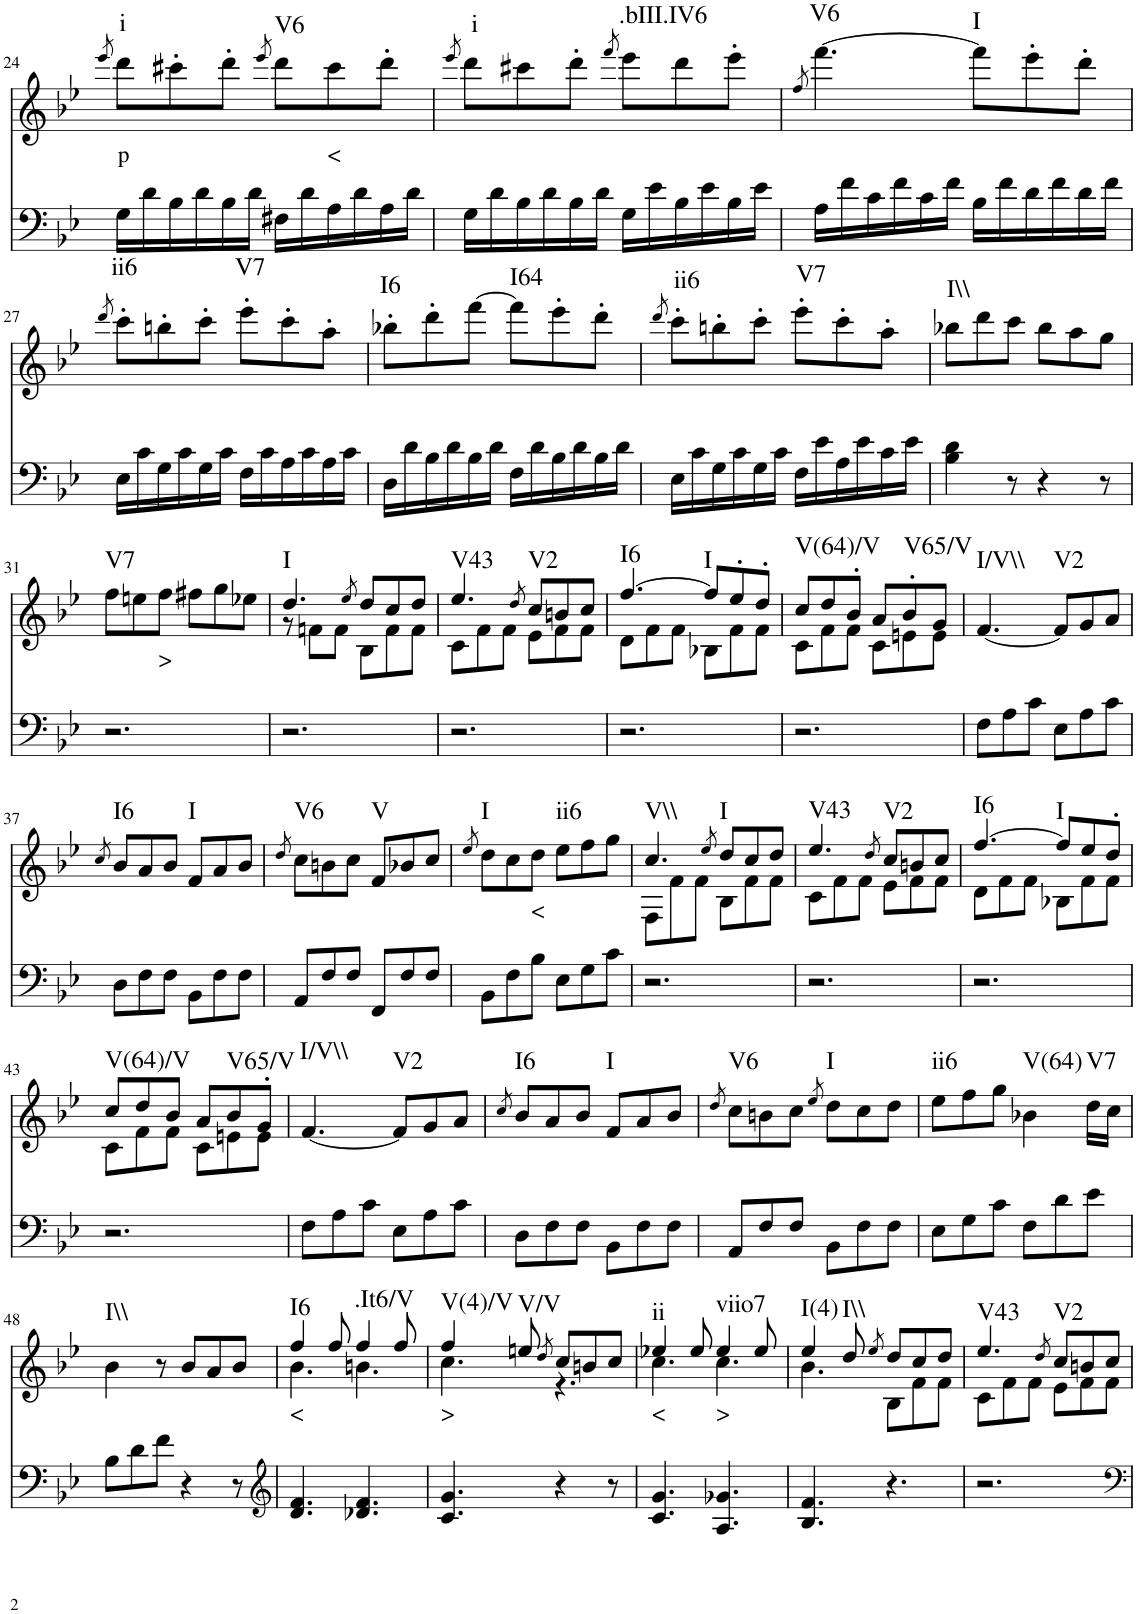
**kern	**kern	**text	**harte
*part2	*part1	*part1	*part1
*staff2	*staff1	*staff1	*
*I"Piano	*I"Piano	*	*
*I'Pno	*I'Pno	*	*
!!LO:PB:g=z
*clefF4	*clefG2	*	*
*k[b-e-]	*k[b-e-]	*	*
*g:	*g:	*	*
*M6/8	*M6/8	*	*
=24	=24	=24	=24
.	8qeee-/	.	.
!	!	!LO:LY:b	!LO:H:kt=i
16G\LL	8ddd\L	p	N
16d\	.	.	.
16B-\	8ccc#X'\	.	.
16d\	.	.	.
16B-\	8ddd'\J	.	.
16d\JJ	.	.	.
.	8qeee-/	.	.
!	!	!	!LO:H:kt=V6
16F#X\LL	8ddd\L	.	N
16d\	.	.	.
!	!	!LO:LY:b	!
16A\	8ccc#\	<	.
16d\	.	.	.
16A\	8ddd'\J	.	.
16d\JJ	.	.	.
=25	=25	=25	=25
.	8qeee-/	.	.
!	!	!	!LO:H:kt=i
16G\LL	8ddd\L	.	N
16d\	.	.	.
16B-\	8ccc#X\	.	.
16d\	.	.	.
16B-\	8ddd'\J	.	.
16d\JJ	.	.	.
.	8qfff/	.	.
!	!	!	!LO:H:kt=.bIII.IV6
16G\LL	8eee-\L	.	N
16e-\	.	.	.
16B-\	8ddd\	.	.
16e-\	.	.	.
16B-\	8eee-'\J	.	.
16e-\JJ	.	.	.
=26	=26	=26	=26
.	8qff/	.	.
!	!	!	!LO:H:kt=V6
16A\LL	[4.fff\	.	N
16f\	.	.	.
16c\	.	.	.
16f\	.	.	.
16c\	.	.	.
16f\JJ	.	.	.
!	!	!	!LO:H:kt=I
16B-\LL	8fff\L]	.	N
16f\	.	.	.
16d\	8eee-'\	.	.
16f\	.	.	.
16d\	8ddd'\J	.	.
16f\JJ	.	.	.
!!LO:LB:g=z
=27	=27	=27	=27
.	8qddd/	.	.
!	!	!	!LO:H:kt=ii6
16E-\LL	8ccc'\L	.	N
16c\	.	.	.
16G\	8bbn'\	.	.
16c\	.	.	.
16G\	8ccc'\J	.	.
16c\JJ	.	.	.
!	!	!	!LO:H:kt=V7
16F\LL	8eee-'\L	.	N
16c\	.	.	.
16A\	8ccc'\	.	.
16c\	.	.	.
16A\	8aa'\J	.	.
16c\JJ	.	.	.
=28	=28	=28	=28
!	!	!	!LO:H:kt=I6
16D\LL	8bb-X'\L	.	N
16d\	.	.	.
16B-\	8ddd'\	.	.
16d\	.	.	.
16B-\	[8fff\J	.	.
16d\JJ	.	.	.
!	!	!	!LO:H:kt=I64
16F\LL	8fff\L]	.	N
16d\	.	.	.
16B-\	8eee-'\	.	.
16d\	.	.	.
16B-\	8ddd'\J	.	.
16d\JJ	.	.	.
=29	=29	=29	=29
.	8qddd/	.	.
!	!	!	!LO:H:kt=ii6
16E-\LL	8ccc'\L	.	N
16c\	.	.	.
16G\	8bbn'\	.	.
16c\	.	.	.
16G\	8ccc'\J	.	.
16c\JJ	.	.	.
!	!	!	!LO:H:kt=V7
16F\LL	8eee-'\L	.	N
16e-\	.	.	.
16A\	8ccc'\	.	.
16e-\	.	.	.
16c\	8aa'\J	.	.
16e-\JJ	.	.	.
=30	=30	=30	=30
!	!	!	!LO:H:kt=I\\
4B-\ 4d\	8bb-X\L	.	N
.	8ddd\	.	.
8r	8ccc\J	.	.
4r	8bb-\L	.	.
.	8aa\	.	.
8r	8gg\J	.	.
!!LO:LB:g=z
=31	=31	=31	=31
!	!	!	!LO:H:kt=V7
2.r	8ff\L	.	N
.	8een\	.	.
!	!	!LO:LY:b	!
.	8ff\J	>	.
.	8ff#X\L	.	.
.	8gg\	.	.
.	8ee-X\J	.	.
=32	=32	=32	=32
*	*^	*	*
!	!	!	!	!LO:H:kt=I
2.r	4.dd/	8r	.	N
.	.	8fn\L	.	.
.	.	8f\J	.	.
.	8qee-/	.	.	.
.	8dd/L	8B-\L	.	.
.	8cc/	8f\	.	.
.	8dd/J	8f\J	.	.
=33	=33	=33	=33	=33
!	!	!	!	!LO:H:kt=V43
2.r	4.ee-/	8c\L	.	N
.	.	8f\	.	.
.	.	8f\J	.	.
.	8qdd/	.	.	.
!	!	!	!	!LO:H:kt=V2
.	8cc/L	8e-\L	.	N
.	8bn/	8f\	.	.
.	8cc/J	8f\J	.	.
=34	=34	=34	=34	=34
!	!	!	!	!LO:H:kt=I6
2.r	[4.ff/	8d\L	.	N
.	.	8f\	.	.
.	.	8f\J	.	.
!	!	!	!	!LO:H:kt=I
.	8ff/L]	8B-X\L	.	N
.	8ee-'/	8f\	.	.
.	8dd'/J	8f\J	.	.
=35	=35	=35	=35	=35
!	!	!	!	!LO:H:kt=V(64)/V
2.r	8cc/L	8c\L	.	N
.	8dd/	8f\	.	.
.	8b-'/J	8f\J	.	.
.	8a/L	8c\L	.	.
!	!	!	!	!LO:H:kt=V65/V
.	8b-'/	8en\	.	N
.	8g/J	8e\J	.	.
=36	=36	=36	=36	=36
!	!	!	!	!LO:H:kt=I/V\\
*	*v	*v	*	*
8F\L	[4.f/	.	N
8A\	.	.	.
8c\J	.	.	.
!	!	!	!LO:H:kt=V2
8E-\L	8f/L]	.	N
8A\	8g/	.	.
8c\J	8a/J	.	.
!!LO:LB:g=z
=37	=37	=37	=37
.	8qcc/	.	.
!	!	!	!LO:H:kt=I6
8D\L	8b-/L	.	N
8F\	8a/	.	.
8F\J	8b-/J	.	.
!	!	!	!LO:H:kt=I
8BB-\L	8f/L	.	N
8F\	8a/	.	.
8F\J	8b-/J	.	.
=38	=38	=38	=38
.	8qdd/	.	.
!	!	!	!LO:H:kt=V6
8AA/L	8cc\L	.	N
8F/	8bn\	.	.
8F/J	8cc\J	.	.
!	!	!	!LO:H:kt=V
8FF/L	8f/L	.	N
8F/	8b-X/	.	.
8F/J	8cc/J	.	.
=39	=39	=39	=39
.	8qee-/	.	.
!	!	!	!LO:H:kt=I
8BB-\L	8dd\L	.	N
8F\	8cc\	.	.
!	!	!LO:LY:b	!
8B-\J	8dd\J	<	.
!	!	!	!LO:H:kt=ii6
8E-\L	8ee-\L	.	N
8G\	8ff\	.	.
8c\J	8gg\J	.	.
=40	=40	=40	=40
*	*^	*	*
!	!	!	!	!LO:H:kt=V\\
2.r	4.cc/	8F\L	.	N
.	.	8f\	.	.
.	.	8f\J	.	.
.	8qee-/	.	.	.
!	!	!	!	!LO:H:kt=I
.	8dd/L	8B-\L	.	N
.	8cc/	8f\	.	.
.	8dd/J	8f\J	.	.
=41	=41	=41	=41	=41
!	!	!	!	!LO:H:kt=V43
2.r	4.ee-/	8c\L	.	N
.	.	8f\	.	.
.	.	8f\J	.	.
.	8qdd/	.	.	.
!	!	!	!	!LO:H:kt=V2
.	8cc/L	8e-\L	.	N
.	8bn/	8f\	.	.
.	8cc/J	8f\J	.	.
=42	=42	=42	=42	=42
!	!	!	!	!LO:H:kt=I6
2.r	[4.ff/	8d\L	.	N
.	.	8f\	.	.
.	.	8f\J	.	.
!	!	!	!	!LO:H:kt=I
.	8ff/L]	8B-X\L	.	N
.	8ee-/	8f\	.	.
.	8dd'/J	8f\J	.	.
!!LO:LB:g=z	!!
=43	=43	=43	=43	=43
!	!	!	!	!LO:H:kt=V(64)/V
2.r	8cc/L	8c\L	.	N
.	8dd/	8f\	.	.
.	8b-/J	8f\J	.	.
.	8a/L	8c\L	.	.
!	!	!	!	!LO:H:kt=V65/V
.	8b-/	8en\	.	N
.	8g'/J	8e\J	.	.
=44	=44	=44	=44	=44
!	!	!	!	!LO:H:kt=I/V\\
*	*v	*v	*	*
8F\L	[4.f/	.	N
8A\	.	.	.
8c\J	.	.	.
!	!	!	!LO:H:kt=V2
8E-\L	8f/L]	.	N
8A\	8g/	.	.
8c\J	8a/J	.	.
=45	=45	=45	=45
.	8qcc/	.	.
!	!	!	!LO:H:kt=I6
8D\L	8b-/L	.	N
8F\	8a/	.	.
8F\J	8b-/J	.	.
!	!	!	!LO:H:kt=I
8BB-\L	8f/L	.	N
8F\	8a/	.	.
8F\J	8b-/J	.	.
=46	=46	=46	=46
.	8qdd/	.	.
!	!	!	!LO:H:kt=V6
8AA/L	8cc\L	.	N
8F/	8bn\	.	.
8F/J	8cc\J	.	.
.	8qee-/	.	.
!	!	!	!LO:H:kt=I
8BB-\L	8dd\L	.	N
8F\	8cc\	.	.
8F\J	8dd\J	.	.
=47	=47	=47	=47
!	!	!	!LO:H:kt=ii6
8E-\L	8ee-\L	.	N
8G\	8ff\	.	.
8c\J	8gg\J	.	.
!	!	!	!LO:H:kt=V(64)
8F\L	4b-X\	.	N
8d\	.	.	.
!	!	!	!LO:H:kt=V7
8e-\J	16dd\LL	.	N
.	16cc\JJ	.	.
!!LO:LB:g=z
=48	=48	=48	=48
!	!	!	!LO:H:kt=I\\
8B-\L	4b-\	.	N
8d\	.	.	.
8f\J	8r	.	.
4r	8b-/L	.	.
.	8a/	.	.
8r	8b-/J	.	.
=49	=49	=49	=49
*clefG2	*	*	*
*	*^	*	*
!	!	!	!LO:LY:b	!LO:H:kt=I6
4.d/ 4.f/	4ff/	4.b-\	<	N
.	8ff/	.	.	.
!	!	!	!	!LO:H:kt=.It6/V
4.d-X/ 4.f/	4ff/	4.bn\	.	N
.	8ff/	.	.	.
=50	=50	=50	=50	=50
!	!	!	!LO:LY:b	!LO:H:kt=V(4)/V
4.c/ 4.g/	4ff/	4.cc\	>	N
!	!	!	!	!LO:H:kt=V/V
.	8een/	.	.	N
.	8qdd/	.	.	.
4r	8cc/L	4.r	.	.
.	8bn/	.	.	.
8r	8cc/J	.	.	.
=51	=51	=51	=51	=51
!	!	!	!LO:LY:b	!LO:H:kt=ii
4.c/ 4.g/	4ee-X/	4.cc\	<	N
.	8ee-/	.	.	.
!	!	!	!LO:LY:b	!LO:H:kt=viio7
4.A/ 4.g-X/	4ee-/	4.cc\	>	N
.	8ee-/	.	.	.
=52	=52	=52	=52	=52
!	!	!	!	!LO:H:kt=I(4)
4.B-/ 4.f/	4ee-/	4.b-\	.	N
!	!	!	!	!LO:H:kt=I\\
.	8dd/	.	.	N
.	8qee-/	.	.	.
4.r	8dd/L	8B-\L	.	.
.	8cc/	8f\	.	.
.	8dd/J	8f\J	.	.
=53	=53	=53	=53	=53
!	!	!	!	!LO:H:kt=V43
2.r	4.ee-/	8c\L	.	N
.	.	8f\	.	.
.	.	8f\J	.	.
.	8qdd/	.	.	.
!	!	!	!	!LO:H:kt=V2
.	8cc/L	8e-\L	.	N
.	8bn/	8f\	.	.
.	8cc/J	8f\J	.	.
*	*v	*v	*	*
=	=	=	=
*-	*-	*-	*-
